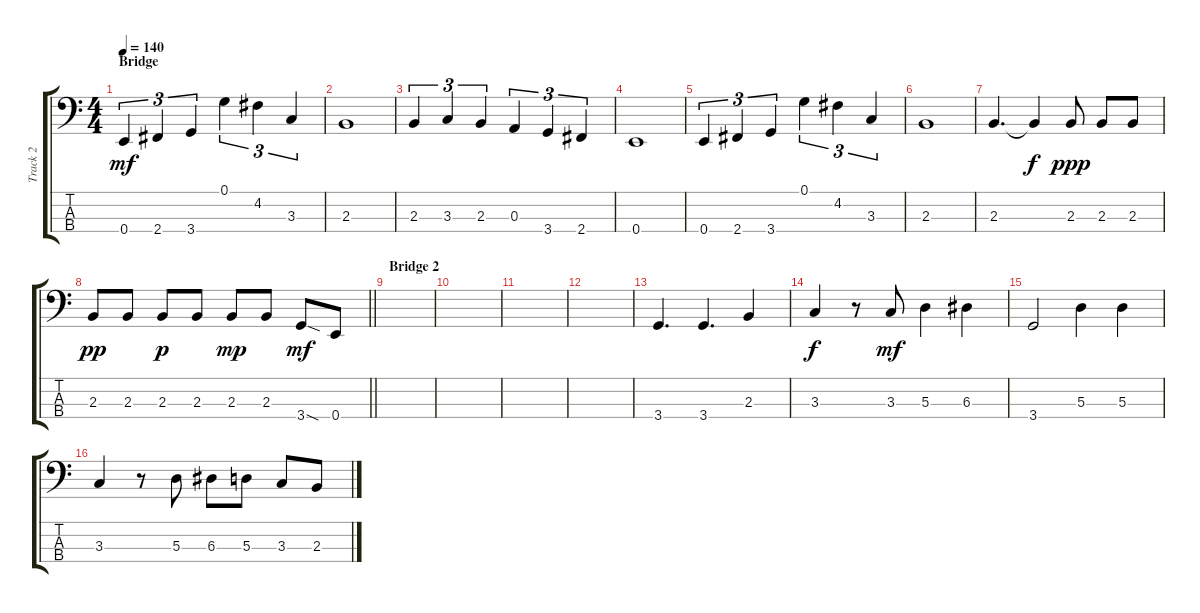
\track ("Track 2" "Track 2") {instrument electricbassfinger}
\staff {score tabs}
\tuning (G2 D2 A1 E1) {hide}
\ts (4 4)
\section ("" "Bridge")
\tempo 140
\clef f4
\ks c
0.4.4{tu (3 2) dy mf} 2.4.4{tu (3 2)} 3.4.4{tu (3 2)} 0.1.4{tu (3 2)} 4.2.4{tu (3 2)} 3.3.4{tu (3 2)} |
2.3.1 |
2.3.4{tu (3 2)} 3.3.4{tu (3 2)} 2.3.4{tu (3 2)} 0.3.4{tu (3 2)} 3.4.4{tu (3 2)} 2.4.4{tu (3 2)} |
0.4.1 |
0.4.4{tu (3 2)} 2.4.4{tu (3 2)} 3.4.4{tu (3 2)} 0.1.4{tu (3 2)} 4.2.4{tu (3 2)} 3.3.4{tu (3 2)} |
2.3.1 |
2.3.4{d} 2.3{t}.4{dy f} 2.3.8{dy ppp} 2.3.8 2.3.8 |
\barLineRight lightlight
2.3.8{dy pp} 2.3.8 2.3.8{dy p} 2.3.8 2.3.8{dy mp} 2.3.8 3.4{sod}.8{dy mf} 0.4.8 |
\section ("" "Bridge 2")
|
|
|
|
3.4.4{d} 3.4.4{d} 2.3.4 |
3.3.4{dy f} r.8 3.3.8{dy mf} 5.3.4 6.3.4 |
3.4.2 5.3.4 5.3.4 |
3.3.4 r.8 5.3.8 6.3.8 5.3.8 3.3.8 2.3.8
